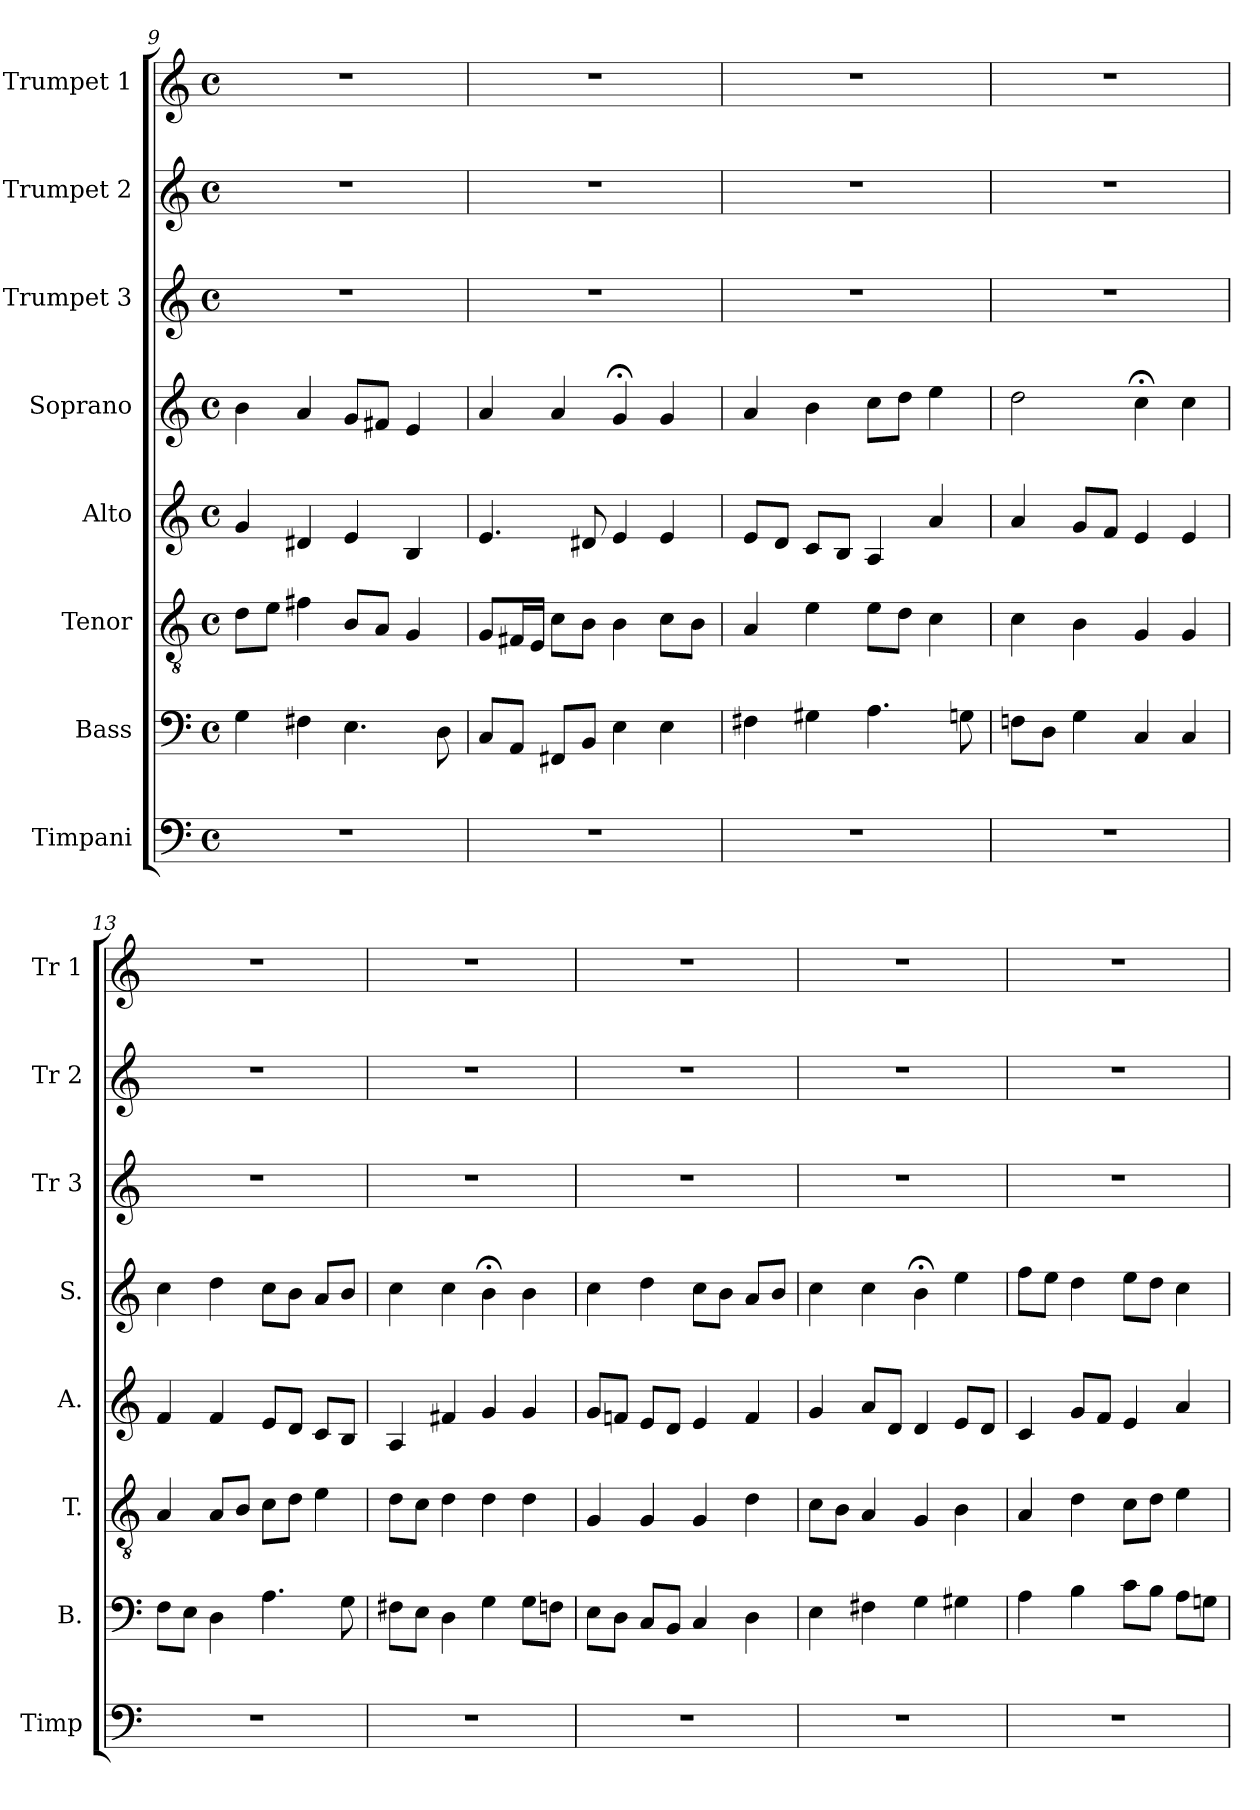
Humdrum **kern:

**kern	**kern	**kern	**kern	**kern	**kern	**kern	**kern
*part8	*part7	*part6	*part5	*part4	*part3	*part2	*part1
*staff8	*staff7	*staff6	*staff5	*staff4	*staff3	*staff2	*staff1
*I"Timpani	*I"Bass	*I"Tenor	*I"Alto	*I"Soprano	*I"Trumpet 3	*I"Trumpet 2	*I"Trumpet 1
*I'Timp	*I'B.	*I'T.	*I'A.	*I'S.	*I'Tr 3	*I'Tr 2	*I'Tr 1
*clefF4	*clefF4	*clefGv2	*clefG2	*clefG2	*clefG2	*clefG2	*clefG2
*k[]	*k[]	*k[]	*k[]	*k[]	*k[]	*k[]	*k[]
*M4/4	*M4/4	*M4/4	*M4/4	*M4/4	*M4/4	*M4/4	*M4/4
*met(c)	*met(c)	*met(c)	*met(c)	*met(c)	*met(c)	*met(c)	*met(c)
=9	=9	=9	=9	=9	=9	=9	=9
1r	4G\	8d\L	4g/	4b\	1r	1r	1r
.	.	8e\J	.	.	.	.	.
.	4F#X\	4f#X\	4d#X/	4a/	.	.	.
.	4.E\	8B/L	4e/	8g/L	.	.	.
.	.	8A/J	.	8f#X/J	.	.	.
.	.	4G/	4B/	4e/	.	.	.
.	8D\	.	.	.	.	.	.
=10	=10	=10	=10	=10	=10	=10	=10
1r	8C/L	8G/L	4.e/	4a/	1r	1r	1r
.	8AA/J	16F#X/L	.	.	.	.	.
.	.	16E/JJ	.	.	.	.	.
.	8FF#X/L	8c\L	.	4a/	.	.	.
.	8BB/J	8B\J	8d#X/	.	.	.	.
.	4E\	4B\	4e/	4g;</	.	.	.
.	4E\	8c\L	4e/	4g/	.	.	.
.	.	8B\J	.	.	.	.	.
=11	=11	=11	=11	=11	=11	=11	=11
1r	4F#X\	4A/	8e/L	4a/	1r	1r	1r
.	.	.	8d/J	.	.	.	.
.	4G#X\	4e\	8c/L	4b\	.	.	.
.	.	.	8B/J	.	.	.	.
.	4.A\	8e\L	4A/	8cc\L	.	.	.
.	.	8d\J	.	8dd\J	.	.	.
.	.	4c\	4a/	4ee\	.	.	.
.	8Gn\	.	.	.	.	.	.
=12	=12	=12	=12	=12	=12	=12	=12
1r	8Fn\L	4c\	4a/	2dd\	1r	1r	1r
.	8D\J	.	.	.	.	.	.
.	4G\	4B\	8g/L	.	.	.	.
.	.	.	8f/J	.	.	.	.
.	4C/	4G/	4e/	4cc;<\	.	.	.
.	4C/	4G/	4e/	4cc\	.	.	.
=13	=13	=13	=13	=13	=13	=13	=13
1r	8F\L	4A/	4f/	4cc\	1r	1r	1r
.	8E\J	.	.	.	.	.	.
.	4D\	8A/L	4f/	4dd\	.	.	.
.	.	8B/J	.	.	.	.	.
.	4.A\	8c\L	8e/L	8cc\L	.	.	.
.	.	8d\J	8d/J	8b\J	.	.	.
.	.	4e\	8c/L	8a/L	.	.	.
.	8G\	.	8B/J	8b/J	.	.	.
!!LO:PB:g=z
=14	=14	=14	=14	=14	=14	=14	=14
1r	8F#X\L	8d\L	4A/	4cc\	1r	1r	1r
.	8E\J	8c\J	.	.	.	.	.
.	4D\	4d\	4f#X/	4cc\	.	.	.
.	4G\	4d\	4g/	4b;<\	.	.	.
.	8G\L	4d\	4g/	4b\	.	.	.
.	8Fn\J	.	.	.	.	.	.
=15	=15	=15	=15	=15	=15	=15	=15
1r	8E\L	4G/	8g/L	4cc\	1r	1r	1r
.	8D\J	.	8fn/J	.	.	.	.
.	8C/L	4G/	8e/L	4dd\	.	.	.
.	8BB/J	.	8d/J	.	.	.	.
.	4C/	4G/	4e/	8cc\L	.	.	.
.	.	.	.	8b\J	.	.	.
.	4D\	4d\	4f/	8a/L	.	.	.
.	.	.	.	8b/J	.	.	.
=16	=16	=16	=16	=16	=16	=16	=16
1r	4E\	8c\L	4g/	4cc\	1r	1r	1r
.	.	8B\J	.	.	.	.	.
.	4F#X\	4A/	8a/L	4cc\	.	.	.
.	.	.	8d/J	.	.	.	.
.	4G\	4G/	4d/	4b;<\	.	.	.
.	4G#X\	4B\	8e/L	4ee\	.	.	.
.	.	.	8d/J	.	.	.	.
=17	=17	=17	=17	=17	=17	=17	=17
1r	4A\	4A/	4c/	8ff\L	1r	1r	1r
.	.	.	.	8ee\J	.	.	.
.	4B\	4d\	8g/L	4dd\	.	.	.
.	.	.	8f/J	.	.	.	.
.	8c\L	8c\L	4e/	8ee\L	.	.	.
.	8B\J	8d\J	.	8dd\J	.	.	.
.	8A\L	4e\	4a/	4cc\	.	.	.
.	8Gn\J	.	.	.	.	.	.
=	=	=	=	=	=	=	=
*-	*-	*-	*-	*-	*-	*-	*-
